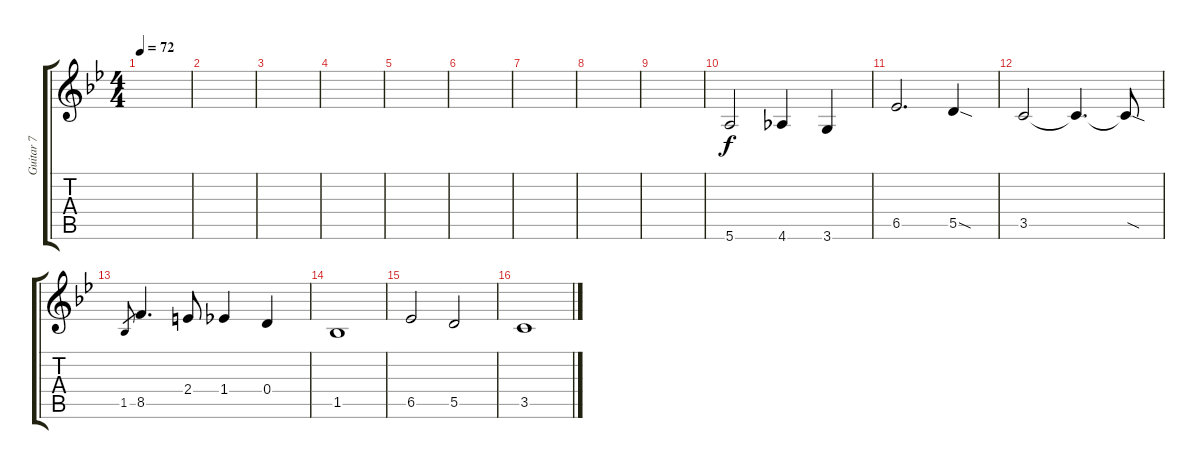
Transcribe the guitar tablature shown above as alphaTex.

\track ("Guitar 7" "Guitar 7") {instrument overdrivenguitar}
\staff {score tabs}
\tuning (E4 B3 G3 D3 A2 E2) {hide}
\ts (4 4)
\tempo 72
\clef g2
\ks bb
|
|
|
|
|
|
|
|
|
5.6.2 4.6.4 3.6.4 |
6.5.2{d} 5.5{sod}.4 |
3.5.2 3.5{t}.4{d} 3.5{sod t}.8 |
1.5.8{gr} 8.5.4{d} 2.4.8 1.4.4 0.4.4 |
1.5.1 |
6.5.2 5.5.2 |
3.5.1
